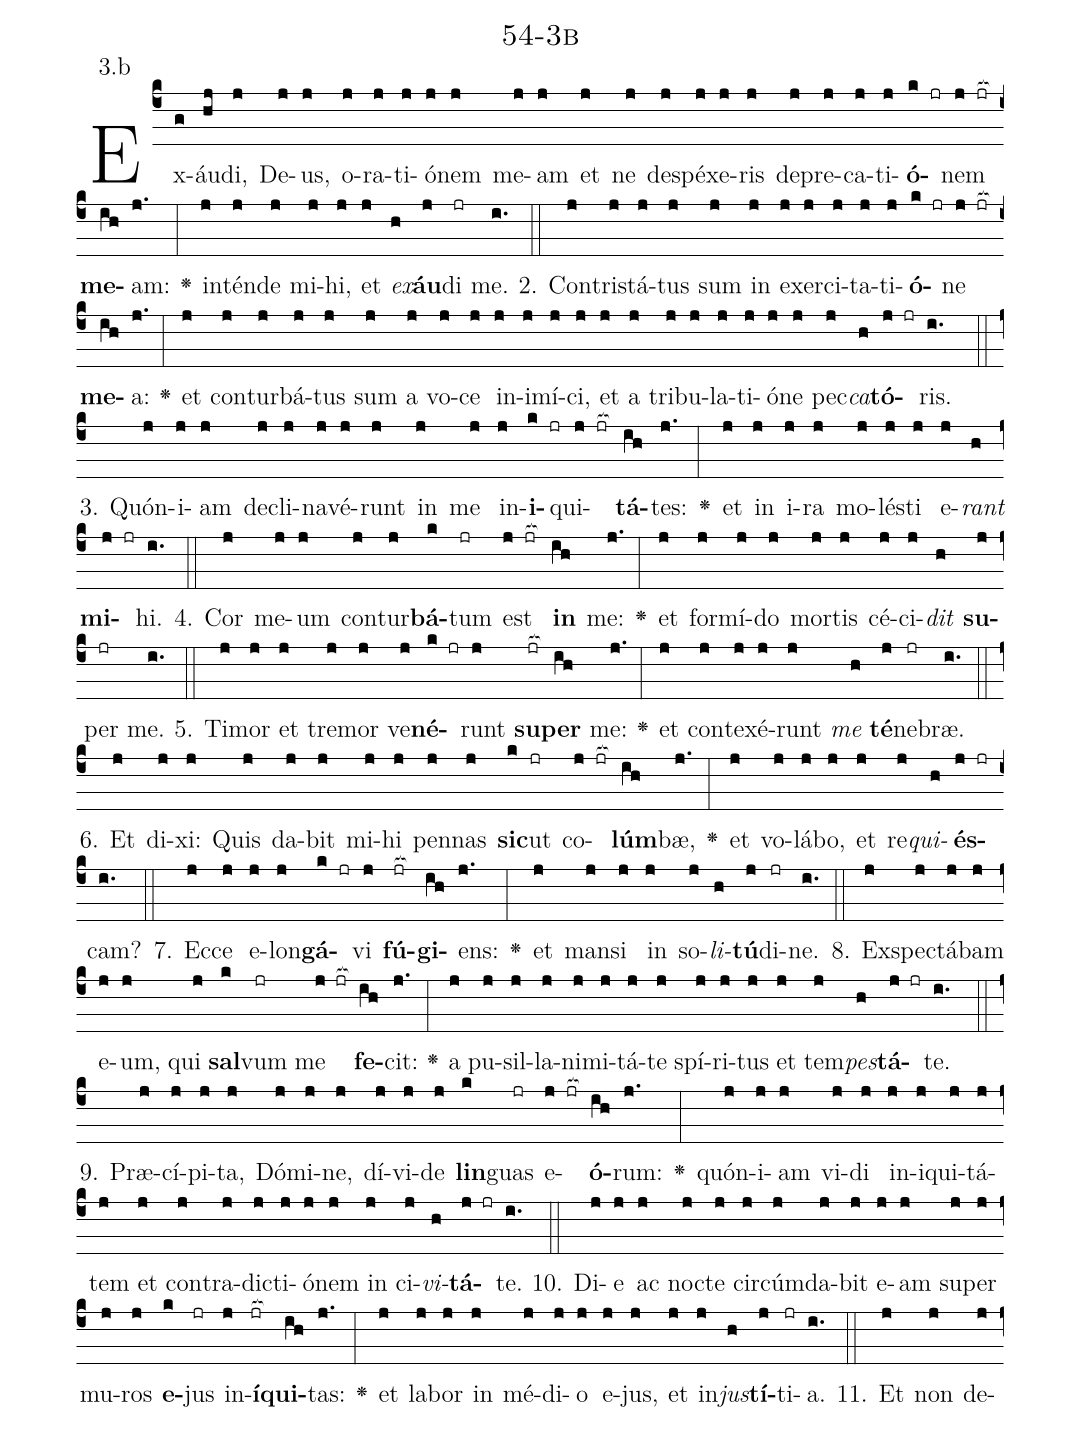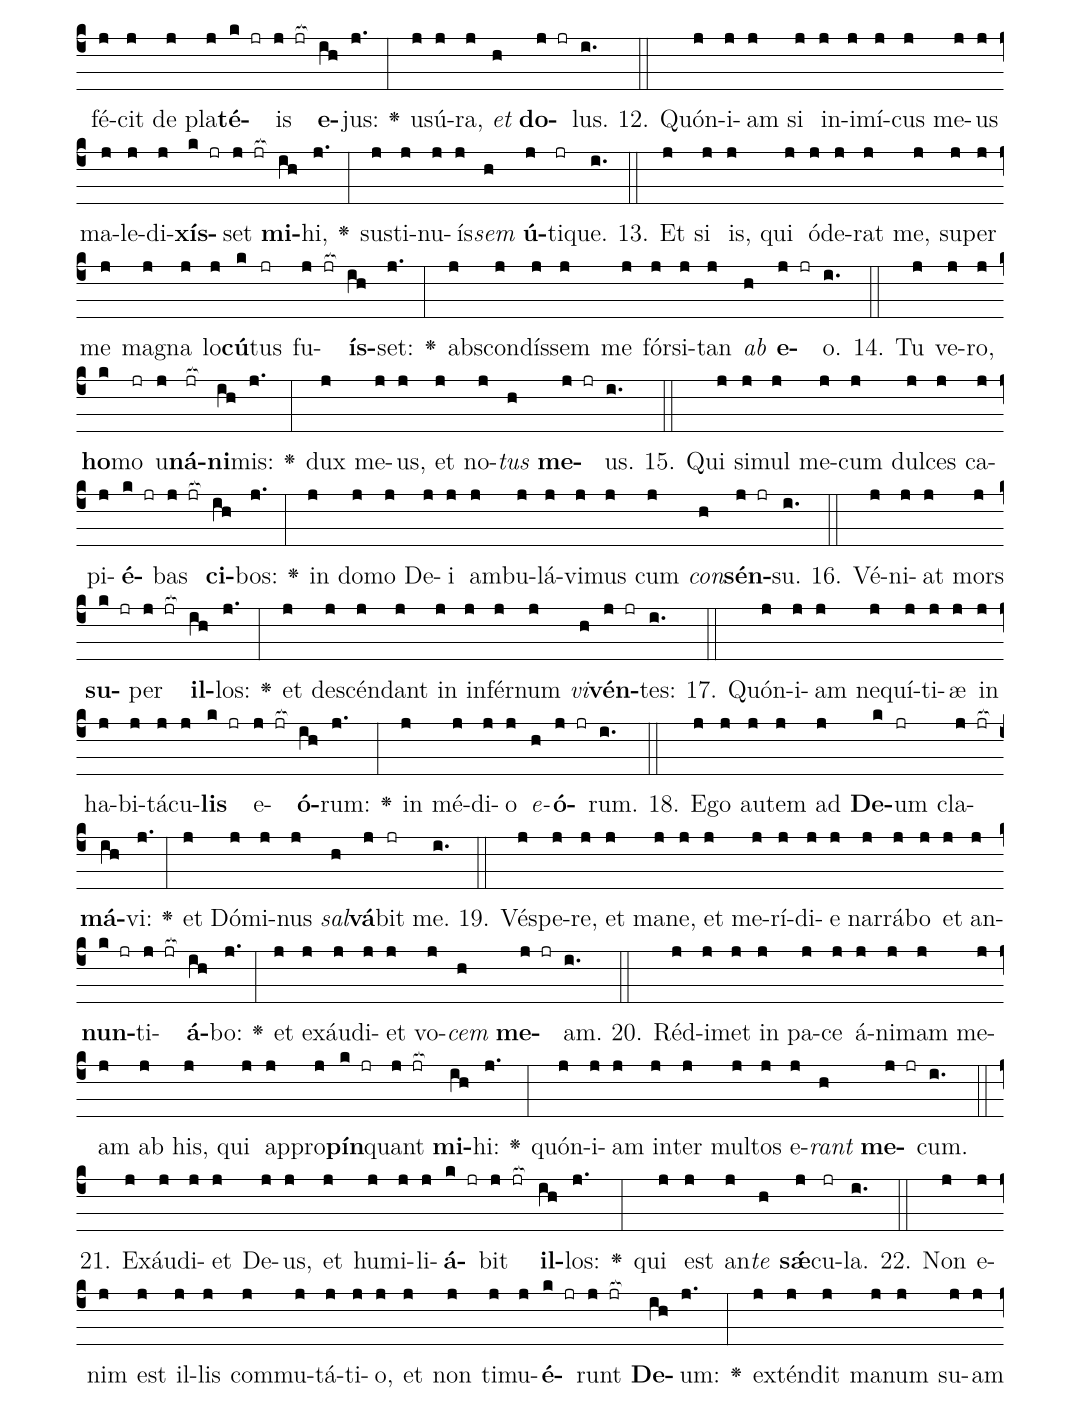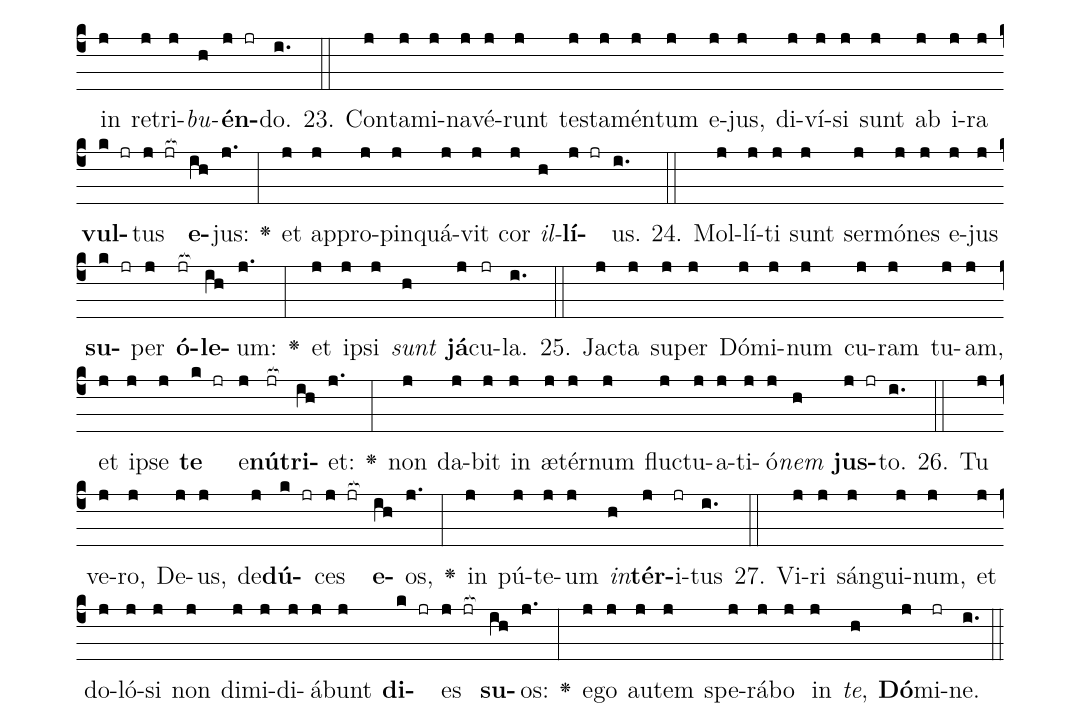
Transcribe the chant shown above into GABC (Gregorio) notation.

name: 54-3b;
annotation: 3.b;
%%
(c4)Ex(g)áu(hj)di,(j) De(j)us,(j) o(j)ra(j)ti(j)ó(j)nem(j) me(j)am(j) et(j) ne(j) de(j)spé(j)xe(j)ris(j) de(j)pre(j)ca(j)ti(j)<b>ó</b>(k jr)nem(j jr[ocb:1{]) <b>me</b>(ih[ocb:0}])am:(j.) <v>\greheightstar</v>(:) in(j)tén(j)de(j) mi(j)hi,(j) et(j) <i>ex</i>(h)<b>áu</b>(j)di(jr) me.(i.) (::)
2. Con(j)tris(j)tá(j)tus(j) sum(j) in(j) ex(j)er(j)ci(j)ta(j)ti(j)<b>ó</b>(k jr)ne(j jr[ocb:1{]) <b>me</b>(ih[ocb:0}])a:(j.) <v>\greheightstar</v>(:) et(j) con(j)tur(j)bá(j)tus(j) sum(j) a(j) vo(j)ce(j) in(j)i(j)mí(j)ci,(j) et(j) a(j) tri(j)bu(j)la(j)ti(j)ó(j)ne(j) pec(j)<i>ca</i>(h)<b>tó</b>(j jr)ris.(i.) (::)
3. Quón(j)i(j)am(j) de(j)cli(j)na(j)vé(j)runt(j) in(j) me(j) in(j)<b>i</b>(k jr)qui(j jr[ocb:1{])<b>tá</b>(ih[ocb:0}])tes:(j.) <v>\greheightstar</v>(:) et(j) in(j) i(j)ra(j) mo(j)lés(j)ti(j) e(j)<i>rant</i>(h) <b>mi</b>(j jr)hi.(i.) (::)
4. Cor(j) me(j)um(j) con(j)tur(j)<b>bá</b>(k)tum(jr) est(j jr[ocb:1{]) <b>in</b>(ih[ocb:0}]) me:(j.) <v>\greheightstar</v>(:) et(j) for(j)mí(j)do(j) mor(j)tis(j) cé(j)ci(j)<i>dit</i>(h) <b>su</b>(j)per(jr) me.(i.) (::)
5. Ti(j)mor(j) et(j) tre(j)mor(j) ve(j)<b>né</b>(k jr)runt(j) <b>su</b>(jr[ocb:1{])<b>per</b>(ih[ocb:0}]) me:(j.) <v>\greheightstar</v>(:) et(j) con(j)te(j)xé(j)runt(j) <i>me</i>(h) <b>té</b>(j)ne(jr)bræ.(i.) (::)
6. Et(j) di(j)xi:(j) Quis(j) da(j)bit(j) mi(j)hi(j) pen(j)nas(j) <b>sic</b>(k)ut(jr) co(j jr[ocb:1{])<b>lúm</b>(ih[ocb:0}])bæ,(j.) <v>\greheightstar</v>(:) et(j) vo(j)lá(j)bo,(j) et(j) re(j)<i>qui</i>(h)<b>és</b>(j jr)cam?(i.) (::)
7. Ec(j)ce(j) e(j)lon(j)<b>gá</b>(k jr)vi(j) <b>fú</b>(jr[ocb:1{])<b>gi</b>(ih[ocb:0}])ens:(j.) <v>\greheightstar</v>(:) et(j) man(j)si(j) in(j) so(j)<i>li</i>(h)<b>tú</b>(j)di(jr)ne.(i.) (::)
8. Ex(j)spec(j)tá(j)bam(j) e(j)um,(j) qui(j) <b>sal</b>(k)vum(jr) me(j jr[ocb:1{]) <b>fe</b>(ih[ocb:0}])cit:(j.) <v>\greheightstar</v>(:) a(j) pu(j)sil(j)la(j)ni(j)mi(j)tá(j)te(j) spí(j)ri(j)tus(j) et(j) tem(j)<i>pes</i>(h)<b>tá</b>(j jr)te.(i.) (::)
9. Præ(j)cí(j)pi(j)ta,(j) Dó(j)mi(j)ne,(j) dí(j)vi(j)de(j) <b>lin</b>(k)guas(jr) e(j jr[ocb:1{])<b>ó</b>(ih[ocb:0}])rum:(j.) <v>\greheightstar</v>(:) quón(j)i(j)am(j) vi(j)di(j) in(j)i(j)qui(j)tá(j)tem(j) et(j) con(j)tra(j)dic(j)ti(j)ó(j)nem(j) in(j) ci(j)<i>vi</i>(h)<b>tá</b>(j jr)te.(i.) (::)
10. Di(j)e(j) ac(j) noc(j)te(j) cir(j)cúm(j)da(j)bit(j) e(j)am(j) su(j)per(j) mu(j)ros(j) <b>e</b>(k)jus(jr) in(j)<b>í</b>(jr[ocb:1{])<b>qui</b>(ih[ocb:0}])tas:(j.) <v>\greheightstar</v>(:) et(j) la(j)bor(j) in(j) mé(j)di(j)o(j) e(j)jus,(j) et(j) in(j)<i>jus</i>(h)<b>tí</b>(j)ti(jr)a.(i.) (::)
11. Et(j) non(j) de(j)fé(j)cit(j) de(j) pla(j)<b>té</b>(k jr)is(j jr[ocb:1{]) <b>e</b>(ih[ocb:0}])jus:(j.) <v>\greheightstar</v>(:) u(j)sú(j)ra,(j) <i>et</i>(h) <b>do</b>(j jr)lus.(i.) (::)
12. Quón(j)i(j)am(j) si(j) in(j)i(j)mí(j)cus(j) me(j)us(j) ma(j)le(j)di(j)<b>xís</b>(k jr)set(j jr[ocb:1{]) <b>mi</b>(ih[ocb:0}])hi,(j.) <v>\greheightstar</v>(:) sus(j)ti(j)nu(j)ís(j)<i>sem</i>(h) <b>ú</b>(j)ti(jr)que.(i.) (::)
13. Et(j) si(j) is,(j) qui(j) ó(j)de(j)rat(j) me,(j) su(j)per(j) me(j) ma(j)gna(j) lo(j)<b>cú</b>(k)tus(jr) fu(j jr[ocb:1{])<b>ís</b>(ih[ocb:0}])set:(j.) <v>\greheightstar</v>(:) abs(j)con(j)dís(j)sem(j) me(j) fór(j)si(j)tan(j) <i>ab</i>(h) <b>e</b>(j jr)o.(i.) (::)
14. Tu(j) ve(j)ro,(j) <b>ho</b>(k)mo(jr) u(j)<b>ná</b>(jr[ocb:1{])<b>ni</b>(ih[ocb:0}])mis:(j.) <v>\greheightstar</v>(:) dux(j) me(j)us,(j) et(j) no(j)<i>tus</i>(h) <b>me</b>(j jr)us.(i.) (::)
15. Qui(j) si(j)mul(j) me(j)cum(j) dul(j)ces(j) ca(j)pi(j)<b>é</b>(k jr)bas(j jr[ocb:1{]) <b>ci</b>(ih[ocb:0}])bos:(j.) <v>\greheightstar</v>(:) in(j) do(j)mo(j) De(j)i(j) am(j)bu(j)lá(j)vi(j)mus(j) cum(j) <i>con</i>(h)<b>sén</b>(j jr)su.(i.) (::)
16. Vé(j)ni(j)at(j) mors(j) <b>su</b>(k jr)per(j jr[ocb:1{]) <b>il</b>(ih[ocb:0}])los:(j.) <v>\greheightstar</v>(:) et(j) de(j)scén(j)dant(j) in(j) in(j)fér(j)num(j) <i>vi</i>(h)<b>vén</b>(j jr)tes:(i.) (::)
17. Quón(j)i(j)am(j) ne(j)quí(j)ti(j)æ(j) in(j) ha(j)bi(j)tá(j)cu(j)<b>lis</b>(k jr) e(j jr[ocb:1{])<b>ó</b>(ih[ocb:0}])rum:(j.) <v>\greheightstar</v>(:) in(j) mé(j)di(j)o(j) <i>e</i>(h)<b>ó</b>(j jr)rum.(i.) (::)
18. E(j)go(j) au(j)tem(j) ad(j) <b>De</b>(k)um(jr) cla(j jr[ocb:1{])<b>má</b>(ih[ocb:0}])vi:(j.) <v>\greheightstar</v>(:) et(j) Dó(j)mi(j)nus(j) <i>sal</i>(h)<b>vá</b>(j)bit(jr) me.(i.) (::)
19. Vés(j)pe(j)re,(j) et(j) ma(j)ne,(j) et(j) me(j)rí(j)di(j)e(j) nar(j)rá(j)bo(j) et(j) an(j)<b>nun</b>(k jr)ti(j jr[ocb:1{])<b>á</b>(ih[ocb:0}])bo:(j.) <v>\greheightstar</v>(:) et(j) ex(j)áu(j)di(j)et(j) vo(j)<i>cem</i>(h) <b>me</b>(j jr)am.(i.) (::)
20. Réd(j)i(j)met(j) in(j) pa(j)ce(j) á(j)ni(j)mam(j) me(j)am(j) ab(j) his,(j) qui(j) ap(j)pro(j)<b>pín</b>(k jr)quant(j jr[ocb:1{]) <b>mi</b>(ih[ocb:0}])hi:(j.) <v>\greheightstar</v>(:) quón(j)i(j)am(j) in(j)ter(j) mul(j)tos(j) e(j)<i>rant</i>(h) <b>me</b>(j jr)cum.(i.) (::)
21. Ex(j)áu(j)di(j)et(j) De(j)us,(j) et(j) hu(j)mi(j)li(j)<b>á</b>(k jr)bit(j jr[ocb:1{]) <b>il</b>(ih[ocb:0}])los:(j.) <v>\greheightstar</v>(:) qui(j) est(j) an(j)<i>te</i>(h) <b>sǽ</b>(j)cu(jr)la.(i.) (::)
22. Non(j) e(j)nim(j) est(j) il(j)lis(j) com(j)mu(j)tá(j)ti(j)o,(j) et(j) non(j) ti(j)mu(j)<b>é</b>(k jr)runt(j jr[ocb:1{]) <b>De</b>(ih[ocb:0}])um:(j.) <v>\greheightstar</v>(:) ex(j)tén(j)dit(j) ma(j)num(j) su(j)am(j) in(j) re(j)tri(j)<i>bu</i>(h)<b>én</b>(j jr)do.(i.) (::)
23. Con(j)ta(j)mi(j)na(j)vé(j)runt(j) tes(j)ta(j)mén(j)tum(j) e(j)jus,(j) di(j)ví(j)si(j) sunt(j) ab(j) i(j)ra(j) <b>vul</b>(k jr)tus(j jr[ocb:1{]) <b>e</b>(ih[ocb:0}])jus:(j.) <v>\greheightstar</v>(:) et(j) ap(j)pro(j)pin(j)quá(j)vit(j) cor(j) <i>il</i>(h)<b>lí</b>(j jr)us.(i.) (::)
24. Mol(j)lí(j)ti(j) sunt(j) ser(j)mó(j)nes(j) e(j)jus(j) <b>su</b>(k jr)per(j) <b>ó</b>(jr[ocb:1{])<b>le</b>(ih[ocb:0}])um:(j.) <v>\greheightstar</v>(:) et(j) ip(j)si(j) <i>sunt</i>(h) <b>já</b>(j)cu(jr)la.(i.) (::)
25. Jac(j)ta(j) su(j)per(j) Dó(j)mi(j)num(j) cu(j)ram(j) tu(j)am,(j) et(j) ip(j)se(j) <b>te</b>(k jr) e(j)<b>nú</b>(jr[ocb:1{])<b>tri</b>(ih[ocb:0}])et:(j.) <v>\greheightstar</v>(:) non(j) da(j)bit(j) in(j) æ(j)tér(j)num(j) fluc(j)tu(j)a(j)ti(j)ó(j)<i>nem</i>(h) <b>jus</b>(j jr)to.(i.) (::)
26. Tu(j) ve(j)ro,(j) De(j)us,(j) de(j)<b>dú</b>(k jr)ces(j jr[ocb:1{]) <b>e</b>(ih[ocb:0}])os,(j.) <v>\greheightstar</v>(:) in(j) pú(j)te(j)um(j) <i>in</i>(h)<b>tér</b>(j)i(jr)tus(i.) (::)
27. Vi(j)ri(j) sán(j)gui(j)num,(j) et(j) do(j)ló(j)si(j) non(j) di(j)mi(j)di(j)á(j)bunt(j) <b>di</b>(k jr)es(j jr[ocb:1{]) <b>su</b>(ih[ocb:0}])os:(j.) <v>\greheightstar</v>(:) e(j)go(j) au(j)tem(j) spe(j)rá(j)bo(j) in(j) <i>te</i>,(h) <b>Dó</b>(j)mi(jr)ne.(i.) (::)
